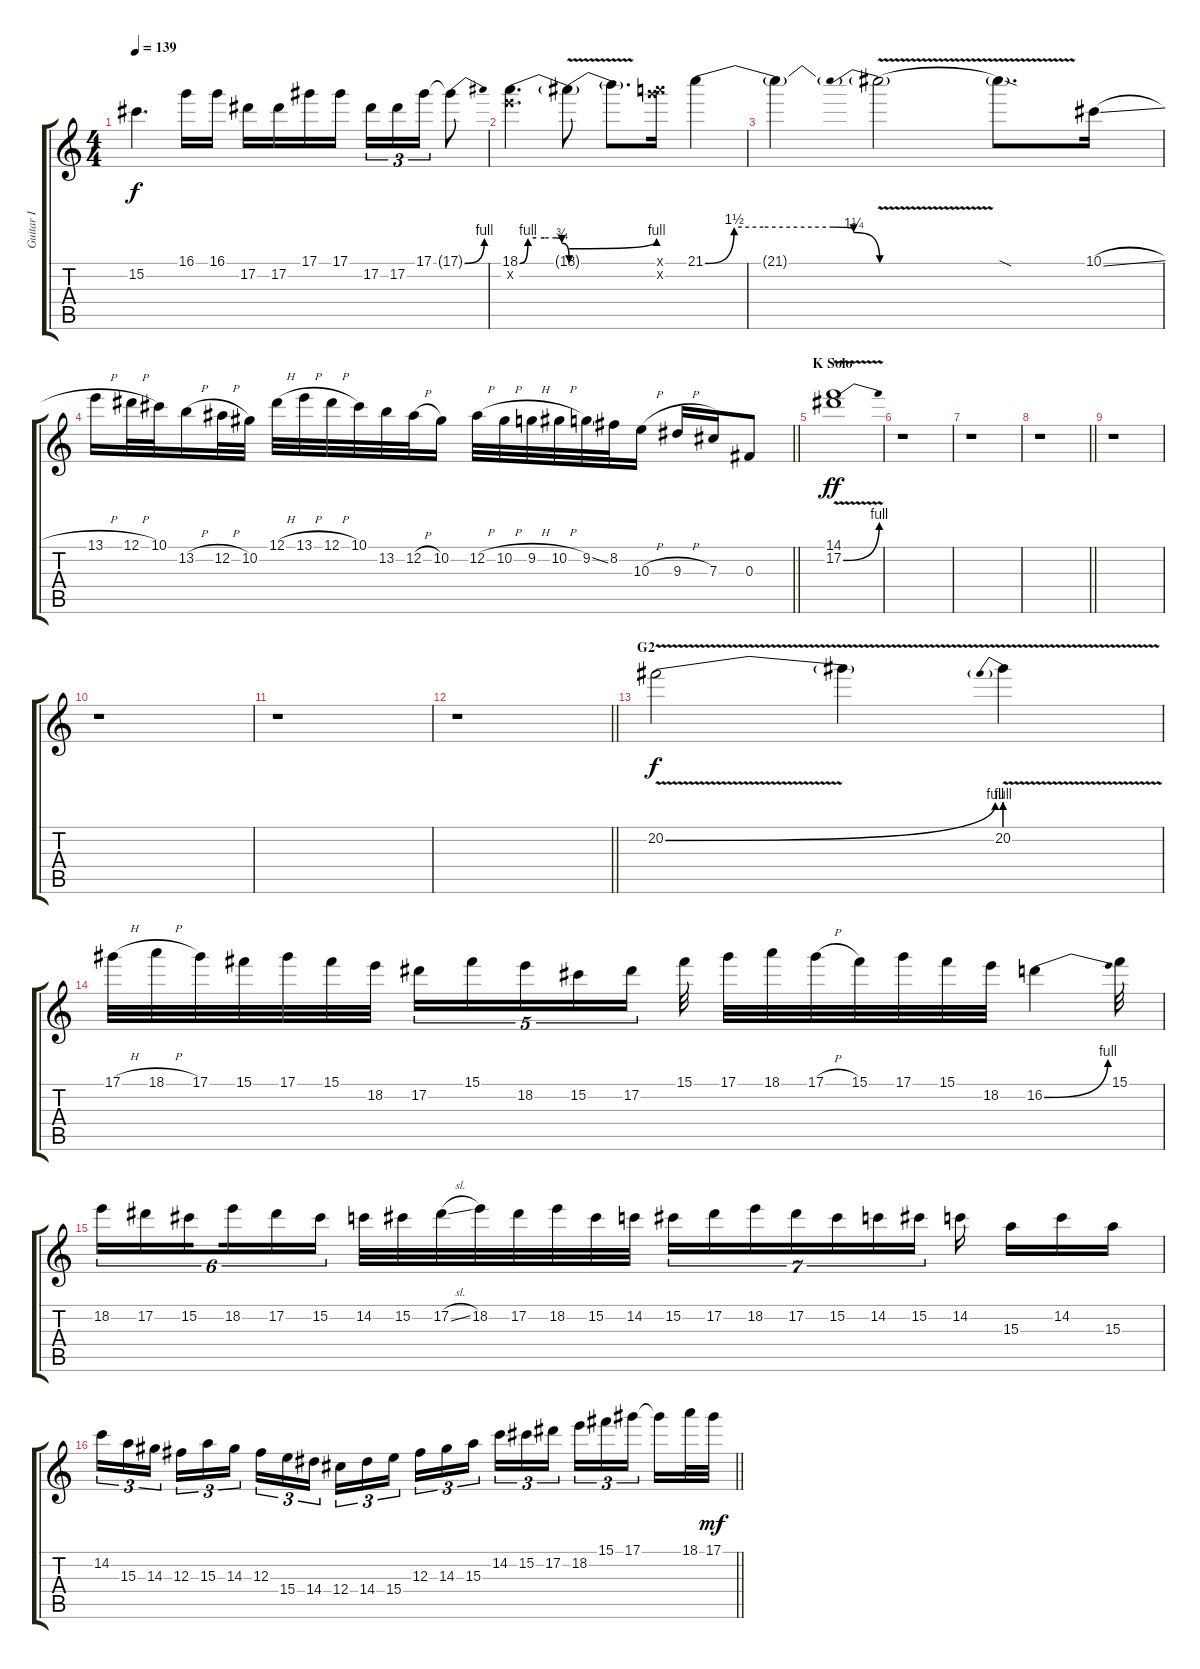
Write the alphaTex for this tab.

\track ("Guitar I" "Guitar I") {instrument overdrivenguitar}
\staff {score tabs}
\tuning (Eb4 Bb3 Gb3 Db3 Ab2 Eb2) {hide}
\ts (4 4)
\tempo 139
\clef g2
\ks c
15.2{t}.4{d dy f} 16.1.16 16.1.16 17.2.16 17.2.16 17.1.16 17.1.16 17.2.16{tu (3 2)} 17.2.16{tu (3 2)} 17.1.16{tu (3 2)} 17.1{be (bend 0 0 60 4) t}.8 |
(18.1{be (custom 0 0 10 4 20 4 30 4 44 4 51 3 60 0)} 18.2{x}).4{d} 18.1{be (bend 0 2 60 4) v t}.8 18.1{t}.8{d} (18.1{x} 21.2{x}).16 21.1{be (custom 0 0 10 6 20 6 44 6 51 5 60 0)}.4 |
21.1{t}.4 21.1{be (prebend 0 2 60 2) v t}.2 21.1{sod t}.8{d} 10.1{sl}.16 |
\barLineRight lightlight
13.1{h}.16 12.1{h}.32 10.1.32 13.2{h}.16 12.2{h}.32 10.2.32 12.1{h}.32 13.1{h}.32 12.1{h}.32 10.1.32 13.2.32 12.2{h}.32 10.2.16 12.2{h}.32 10.2{h}.32 9.2{h}.32 10.2{h}.32 9.2{ss}.32 8.2.32 10.3{h}.16 9.3{h}.16 7.3.16 0.3.8 |
\section ("" "K Solo")
(14.1 17.2{be (bend 0 0 60 4) v}).1{dy ff} |
r.1 |
r.1 |
\barLineRight lightlight
r.1 |
r.1 |
r.1 |
r.1 |
\barLineRight lightlight
r.1 |
\section ("" "G2")
20.2{be (bend 0 0 60 4) v}.2{dy f} 20.2{t}.4 20.2{be (prebend 0 4 60 4) v}.4 |
17.1{h}.32 18.1{h}.32 17.1.32 15.1.32 17.1.32 15.1.32 18.2.32{beam splitsecondary} 17.2.16{tu (5 4)} 15.1.16{tu (5 4)} 18.2.16{tu (5 4)} 15.2.16{tu (5 4)} 17.2.16{tu (5 4) beam splitsecondary} 15.1.32 17.1.32 18.1.32 17.1{h}.32 15.1.32 17.1.32 15.1.32 18.2.32 16.2{be (bend 0 0 60 4)}.4 15.1.32 |
18.2.16{tu (6 4)} 17.2.16{tu (6 4)} 15.2.16{tu (6 4) beam splitsecondary} 18.2.16{tu (6 4)} 17.2.16{tu (6 4)} 15.2.16{tu (6 4)} 14.2.32 15.2.32 17.2{sl}.32 18.2.32 17.2.32 18.2.32 15.2.32 14.2.32 15.2.16{tu (7 4)} 17.2.16{tu (7 4)} 18.2.16{tu (7 4)} 17.2.16{tu (7 4)} 15.2.16{tu (7 4)} 14.2.16{tu (7 4)} 15.2.16{tu (7 4)} 14.2.16 15.3.16 14.2.16 15.3.16 |
\barLineRight lightlight
14.2.16{tu (3 2)} 15.3.16{tu (3 2)} 14.3.16{tu (3 2) beam splitsecondary} 12.3.16{tu (3 2)} 15.3.16{tu (3 2)} 14.3.16{tu (3 2)} 12.3.16{tu (3 2)} 15.4.16{tu (3 2)} 14.4.16{tu (3 2) beam splitsecondary} 12.4.16{tu (3 2)} 14.4.16{tu (3 2)} 15.4.16{tu (3 2)} 12.3.16{tu (3 2)} 14.3.16{tu (3 2)} 15.3.16{tu (3 2) beam splitsecondary} 14.2.16{tu (3 2)} 15.2.16{tu (3 2)} 17.2.16{tu (3 2)} 18.2.16{tu (3 2)} 15.1.16{tu (3 2)} 17.1.16{tu (3 2) beam splitsecondary} 17.1{t}.16 18.1.32 17.1.32{dy mf}
